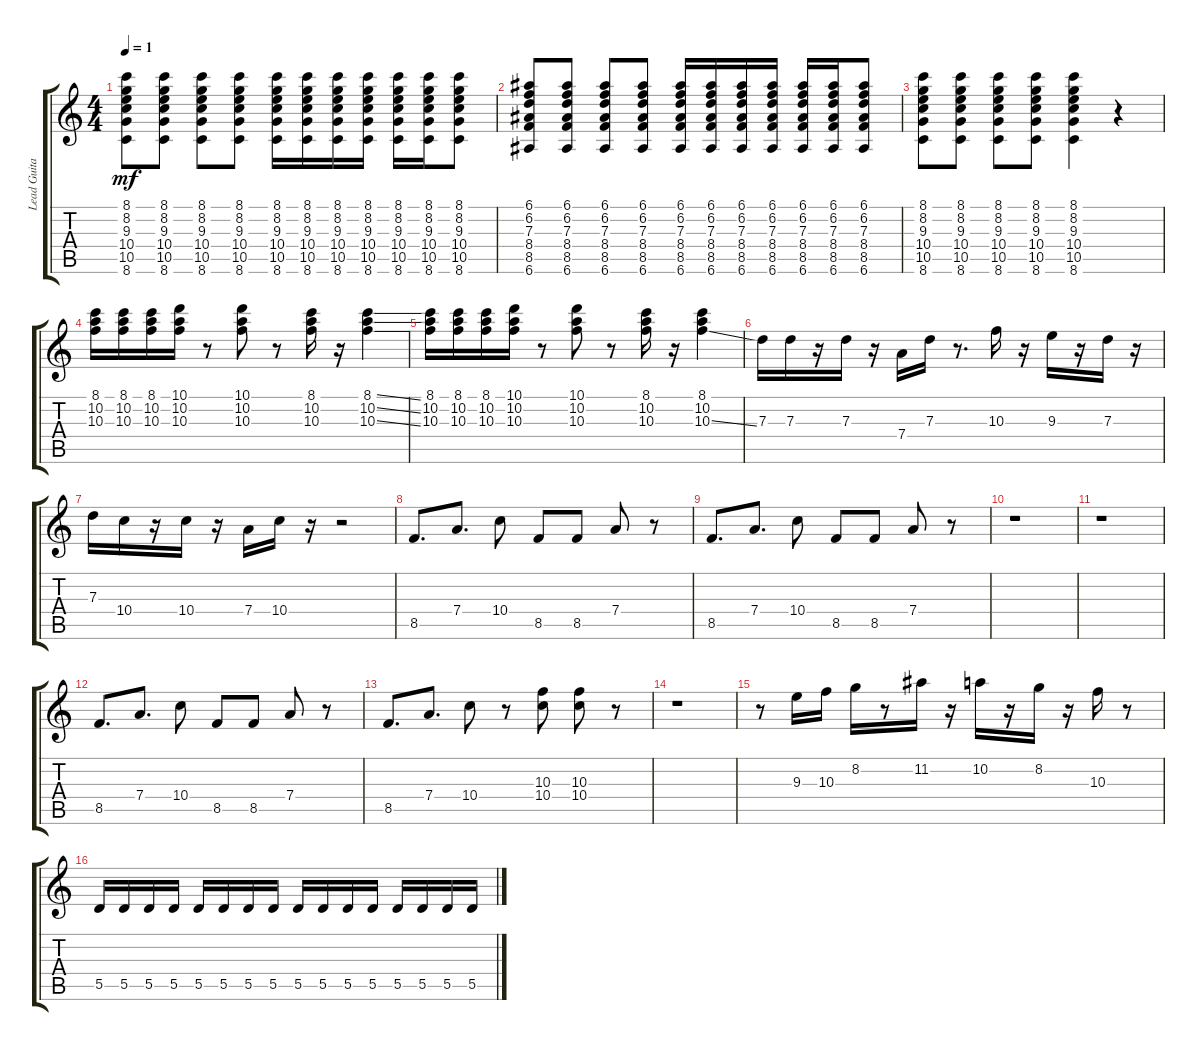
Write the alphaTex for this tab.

\track ("Lead Guitar (Crunch)" "Lead Guita") {instrument overdrivenguitar}
\staff {score tabs}
\tuning (E4 B3 G3 D3 A2 E2) {hide}
\ts (4 4)
\tempo 1
\clef g2
\ks c
(8.1 8.2 9.3 10.4 10.5 8.6).8{dy mf} (8.1 8.2 9.3 10.4 10.5 8.6).8 (8.1 8.2 9.3 10.4 10.5 8.6).8 (8.1 8.2 9.3 10.4 10.5 8.6).8 (8.1 8.2 9.3 10.4 10.5 8.6).16 (8.1 8.2 9.3 10.4 10.5 8.6).16 (8.1 8.2 9.3 10.4 10.5 8.6).16 (8.1 8.2 9.3 10.4 10.5 8.6).16 (8.1 8.2 9.3 10.4 10.5 8.6).16 (8.1 8.2 9.3 10.4 10.5 8.6).16 (8.1 8.2 9.3 10.4 10.5 8.6).8 |
(6.1 6.2 7.3 8.4 8.5 6.6).8 (6.1 6.2 7.3 8.4 8.5 6.6).8 (6.1 6.2 7.3 8.4 8.5 6.6).8 (6.1 6.2 7.3 8.4 8.5 6.6).8 (6.1 6.2 7.3 8.4 8.5 6.6).16 (6.1 6.2 7.3 8.4 8.5 6.6).16 (6.1 6.2 7.3 8.4 8.5 6.6).16 (6.1 6.2 7.3 8.4 8.5 6.6).16 (6.1 6.2 7.3 8.4 8.5 6.6).16 (6.1 6.2 7.3 8.4 8.5 6.6).16 (6.1 6.2 7.3 8.4 8.5 6.6).8 |
(8.1 8.2 9.3 10.4 10.5 8.6).8 (8.1 8.2 9.3 10.4 10.5 8.6).8 (8.1 8.2 9.3 10.4 10.5 8.6).8 (8.1 8.2 9.3 10.4 10.5 8.6).8 (8.1 8.2 9.3 10.4 10.5 8.6).4 r.4 |
(8.1 10.2 10.3).16 (8.1 10.2 10.3).16 (8.1 10.2 10.3).16 (10.1 10.2 10.3).16 r.8 (10.1 10.2 10.3).8 r.8 (8.1 10.2 10.3).16 r.16 (8.1{ss} 10.2{ss} 10.3{ss}).4 |
(8.1 10.2 10.3).16 (8.1 10.2 10.3).16 (8.1 10.2 10.3).16 (10.1 10.2 10.3).16 r.8 (10.1 10.2 10.3).8 r.8 (8.1 10.2 10.3).16 r.16 (8.1 10.2 10.3{ss}).4 |
7.3.16 7.3.16 r.16 7.3.16 r.16 7.4.16 7.3.16 r.8{d} 10.3.16 r.16 9.3.16 r.16 7.3.16 r.16 |
7.3.16 10.4.16 r.16 10.4.16 r.16 7.4.16 10.4.16 r.16 r.2 |
8.5.8{d} 7.4.8{d} 10.4.8 8.5.8 8.5.8 7.4.8 r.8 |
8.5.8{d} 7.4.8{d} 10.4.8 8.5.8 8.5.8 7.4.8 r.8 |
r.1 |
r.1 |
8.5.8{d} 7.4.8{d} 10.4.8 8.5.8 8.5.8 7.4.8 r.8 |
8.5.8{d} 7.4.8{d} 10.4.8 r.8 (10.3 10.4).8 (10.3 10.4).8 r.8 |
r.1 |
r.8 9.3.16 10.3.16 8.2.16 r.8 11.2.16 r.16 10.2.16 r.16 8.2.16 r.16 10.3.16 r.8 |
5.5.16 5.5.16 5.5.16 5.5.16 5.5.16 5.5.16 5.5.16 5.5.16 5.5.16 5.5.16 5.5.16 5.5.16 5.5.16 5.5.16 5.5.16 5.5.16
